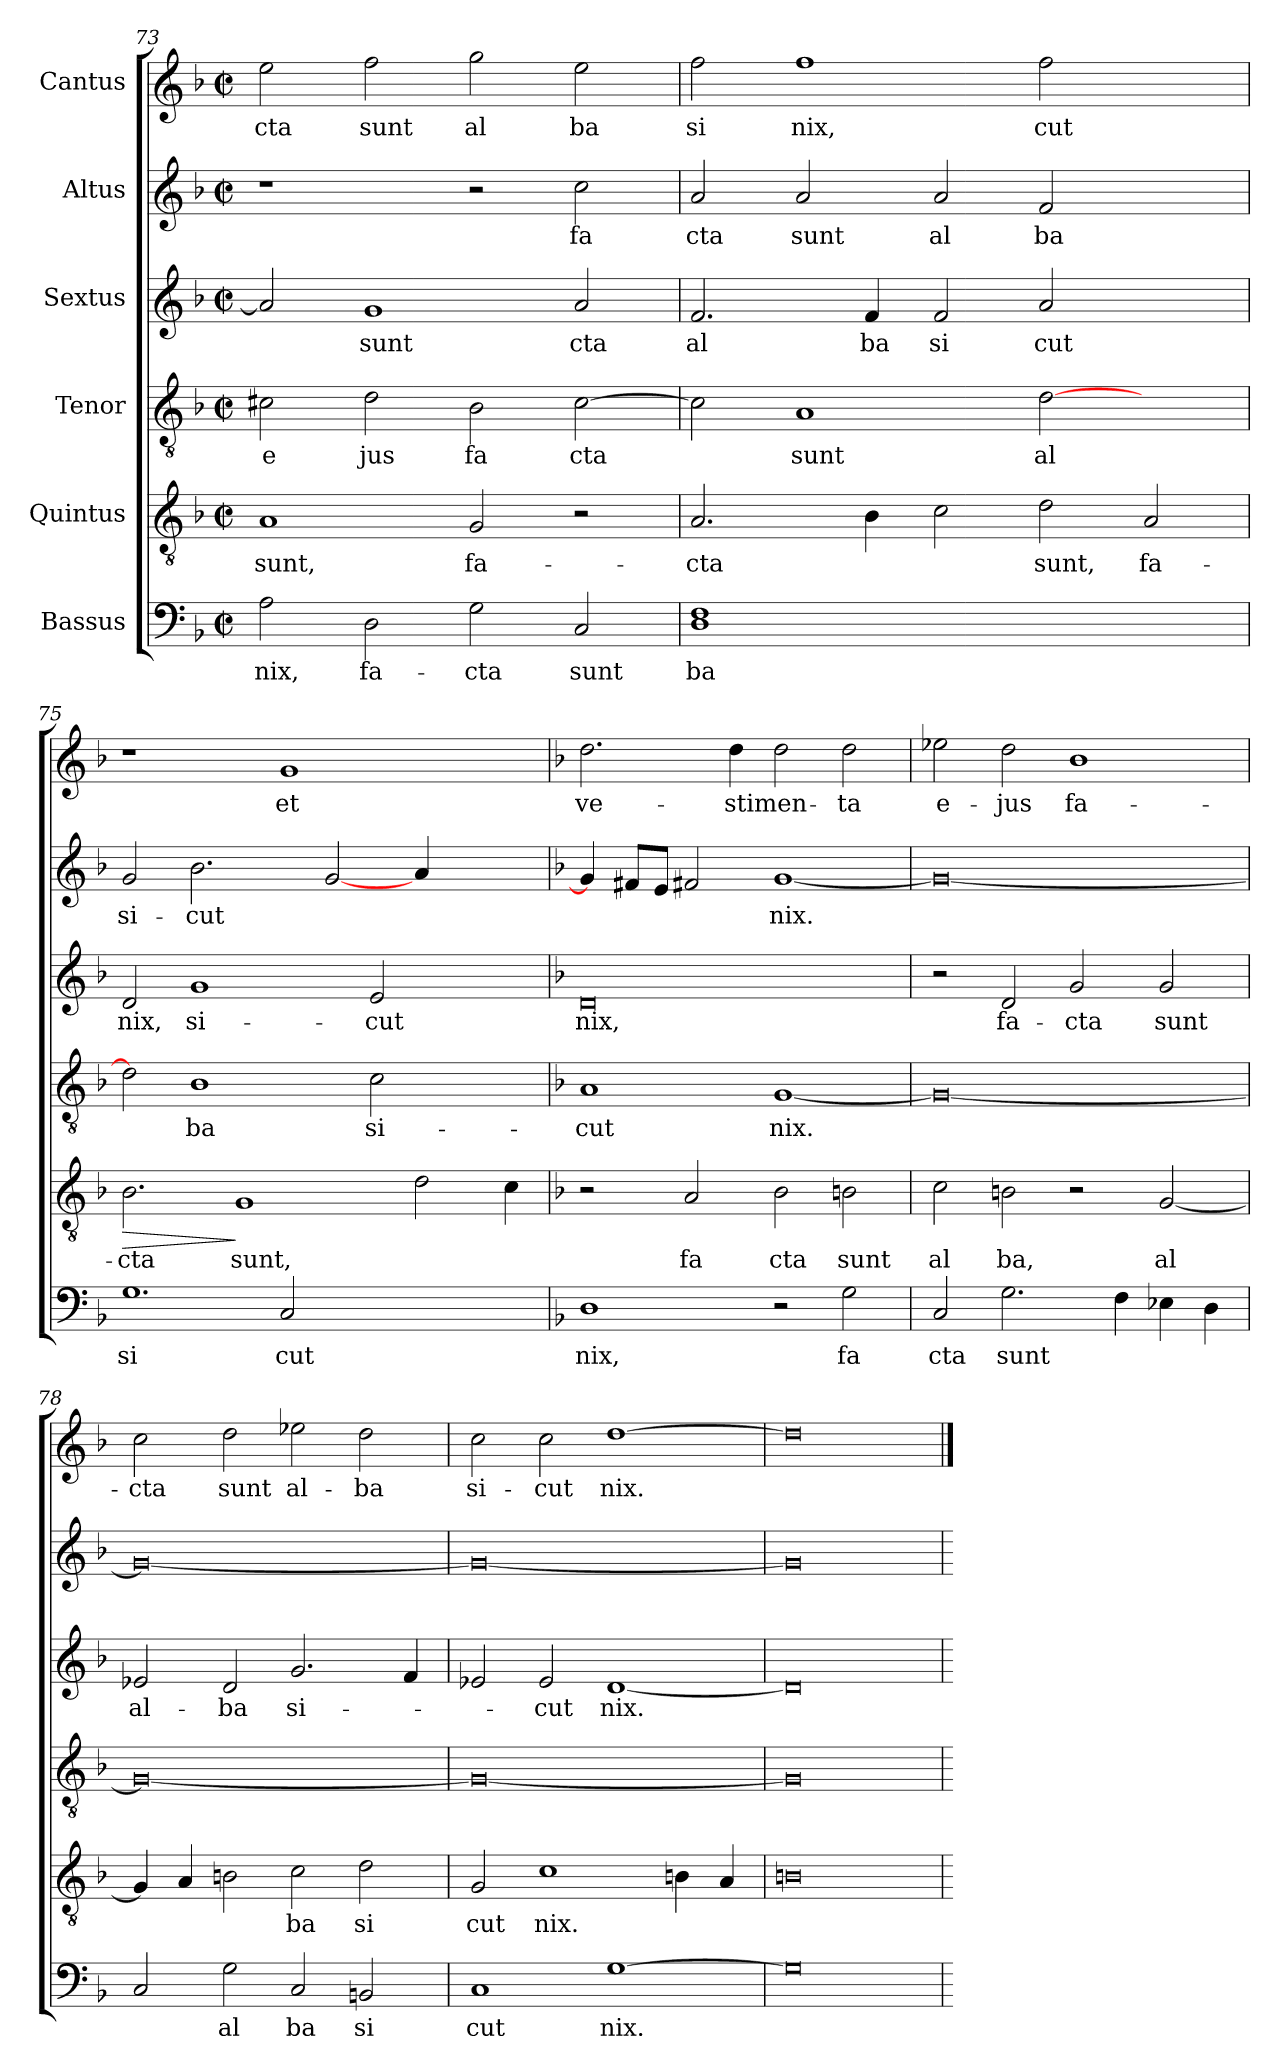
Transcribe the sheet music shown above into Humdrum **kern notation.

**kern	**text	**kern	**text	**dynam	**kern	**text	**kern	**text	**kern	**text	**kern	**text
*part6	*part6	*part5	*part5	*part5	*part4	*part4	*part3	*part3	*part2	*part2	*part1	*part1
*staff6	*staff6	*staff5	*staff5	*staff5	*staff4	*staff4	*staff3	*staff3	*staff2	*staff2	*staff1	*staff1
*I"Bassus	*	*I"Quintus	*	*	*I"Tenor	*	*I"Sextus	*	*I"Altus	*	*I"Cantus	*
*clefF4	*	*clefGv2	*	*	*clefGv2	*	*clefG2	*	*clefG2	*	*clefG2	*
*k[b-]	*	*k[b-]	*	*	*k[b-]	*	*k[b-]	*	*k[b-]	*	*k[b-]	*
*F:	*	*F:	*	*	*F:	*	*F:	*	*F:	*	*F:	*
*M2/2	*	*M2/2	*	*	*M2/2	*	*M2/2	*	*M2/2	*	*M2/2	*
*met(c|)	*	*met(c|)	*	*	*met(c|)	*	*met(c|)	*	*met(c|)	*	*met(c|)	*
=73	=73	=73	=73	=73	=73	=73	=73	=73	=73	=73	=73	=73
!	!LO:LY:b:cj	!	!LO:LY:b:cj	!	!	!LO:LY:b:cj	!	!	!	!	!	!LO:LY:b:cj
2A\	nix,	1A	sunt,	.	2c#\	e	2a/]	.	1r	.	2ee\	cta
!	!LO:LY:b:cj	!	!	!	!	!LO:LY:b:cj	!	!LO:LY:b:cj	!	!	!	!LO:LY:b:cj
2D\	fa-	.	.	.	2d\	jus	1g	sunt	.	.	2ff\	sunt
!	!LO:LY:b:cj	!	!LO:LY:b:cj	!	!	!LO:LY:b:cj	!	!	!	!	!	!LO:LY:b:cj
2G\	-cta	2G/	fa-	.	2B-\	fa	.	.	2r	.	2gg\	al
!	!LO:LY:b:cj	!	!	!	!	!LO:LY:b	!	!LO:LY:b:cj	!	!LO:LY:b:cj	!	!LO:LY:b:cj
2C/	sunt	2r	.	.	[>2c#\	cta	2a/	cta	2cc\	fa	2ee\	ba
=74	=74	=74	=74	=74	=74	=74	=74	=74	=74	=74	=74	=74
!	!LO:LY:b:cj	!	!LO:LY:b	!	!	!	!	!LO:LY:b:cj	!	!LO:LY:b:cj	!	!LO:LY:b:cj
1F 1D	-ba	2.A/	-cta	.	2c#\]	.	2.f/	al	2a/	cta	2ff\	si
!	!	!	!	!	!	!LO:LY:b:cj	!	!	!	!LO:LY:b:cj	!	!LO:LY:b:cj
.	.	.	.	.	1A	sunt	.	.	2a/	sunt	1ff	nix,
!	!	!	!	!	!	!	!	!LO:LY:b:cj	!	!	!	!
.	.	4B-<\	.	.	.	.	4f/	ba	.	.	.	.
!	!	!	!	!	!	!	!	!LO:LY:b:cj	!	!LO:LY:b:cj	!	!
1.ryy	.	2c\	.	.	.	.	2f/	si	2a/	al	.	.
!	!	!	!LO:LY:b:cj	!	!	!LO:LY:b:cj	!	!LO:LY:b:cj	!	!LO:LY:b:cj	!	!LO:LY:b:cj
.	.	2d\	sunt,	.	[>2d\	al	2a/	cut	2f/	ba	2ff\	cut
!	!	!	!LO:LY:b:cj	!	!	!	!	!	!	!	!	!
.	.	2A/	fa-	.	2ryy	.	2ryy	.	2ryy	.	2ryy	.
!!LO:LB:g=z
=75	=75	=75	=75	=75	=75	=75	=75	=75	=75	=75	=75	=75
!LO:N:vis=1.	!LO:LY:b:cj	!	!LO:LY:b	!LO:HP:b	!	!	!	!LO:LY:b:cj	!	!LO:LY:b:cj	!	!
1G	si	2.B-\	-cta	>	2d\]	.	2d/	nix,	2g/	si-	1r	.
!	!	!	!	!	!	!LO:LY:b:cj	!	!LO:LY:b:cj	!	!LO:LY:b	!	!
.	.	.	.	.	1B-	ba	1g	si-	2.b-\	-cut	.	.
!	!	!	!LO:LY:b:cj	!	!	!	!	!	!	!	!	!
.	.	1G	sunt,	]	.	.	.	.	.	.	.	.
!	!LO:LY:b:cj	!	!	!	!	!	!	!	!	!	!	!LO:LY:b:cj
2C/	cut	.	.	.	.	.	.	.	.	.	1g	et
.	.	.	.	.	.	.	.	.	[<2g/	.	.	.
!	!	!	!	!	!	!LO:LY:b:cj	!	!LO:LY:b:cj	!	!	!	!
1ryy	.	.	.	.	2c\	si-	2e/	-cut	.	.	.	.
.	.	2d\	.	.	.	.	.	.	4a/	.	.	.
.	.	.	.	.	2ryy	.	2ryy	.	2ryy	.	2ryy	.
.	.	4c<\	.	.	.	.	.	.	.	.	.	.
=76	=76	=76	=76	=76	=76	=76	=76	=76	=76	=76	=76	=76
*	*	*	*	*	*	*	*k[b-]	*	*	*	*	*
*	*	*	*	*	*	*	*F:	*	*	*	*	*
!	!LO:LY:b:cj	!	!	!	!	!LO:LY:b:cj	!	!LO:LY:b:cj	!	!	!	!LO:LY:b:cj
1D	nix,	2r	.	.	1A	-cut	0d	nix,	4g/]	.	2.dd\	ve-
.	.	.	.	.	.	.	.	.	8f#/L	.	.	.
.	.	.	.	.	.	.	.	.	8e/J	.	.	.
!	!	!	!LO:LY:b:cj	!	!	!	!	!	!	!	!	!
.	.	2A/	fa	.	.	.	.	.	2f#X/	.	.	.
!	!	!	!	!	!	!	!	!	!	!	!	!LO:LY:b
.	.	.	.	.	.	.	.	.	.	.	4dd\	-stimen-
!	!	!	!LO:LY:b:cj	!	!	!LO:LY:b	!	!	!	!LO:LY:b	!	!
2r	.	2B-\	cta	.	[<1G	nix.	.	.	[<1g	nix.	2dd\	.
!	!LO:LY:b:cj	!	!LO:LY:b:cj	!	!	!	!	!	!	!	!	!LO:LY:b:cj
2G\	fa	2Bn\	sunt	.	.	.	.	.	.	.	2dd\	-ta
=77	=77	=77	=77	=77	=77	=77	=77	=77	=77	=77	=77	=77
!	!LO:LY:b:cj	!	!LO:LY:b:cj	!	!	!	!	!	!	!	!	!LO:LY:b:cj
2C/	cta	2c\	al	.	0G_<	.	2r	.	0g_<	.	2ee-\	e-
!	!LO:LY:b	!	!LO:LY:b:cj	!	!	!	!	!LO:LY:b:cj	!	!	!	!LO:LY:b:cj
2.G\	sunt	2Bn\	ba,	.	.	.	2d/	fa-	.	.	2dd\	-jus
!	!	!	!	!	!	!	!	!LO:LY:b:cj	!	!	!	!LO:LY:b:cj
.	.	2r	.	.	.	.	2g/	-cta	.	.	1b-	fa-
4F\	.	.	.	.	.	.	.	.	.	.	.	.
!	!	!	!LO:LY:b:cj	!	!	!	!	!LO:LY:b:cj	!	!	!	!
4E-X\	.	[<2G/	al	.	.	.	2g/	sunt	.	.	.	.
4D\	.	.	.	.	.	.	.	.	.	.	.	.
=78	=78	=78	=78	=78	=78	=78	=78	=78	=78	=78	=78	=78
!	!	!	!	!	!	!	!	!LO:LY:b:cj	!	!	!	!LO:LY:b:cj
2C/	.	4G/]	.	.	0G_<	.	2e-/	al-	0g_<	.	2cc\	-cta
.	.	4A/	.	.	.	.	.	.	.	.	.	.
!	!LO:LY:b:cj	!	!	!	!	!	!	!LO:LY:b:cj	!	!	!	!LO:LY:b:cj
2G\	al	2Bn\	.	.	.	.	2d/	-ba	.	.	2dd\	sunt
!	!LO:LY:b:cj	!	!LO:LY:b:cj	!	!	!	!	!LO:LY:b:cj	!	!	!	!LO:LY:b:cj
2C/	ba	2c\	ba	.	.	.	2.g/	si-	.	.	2ee-X\	al-
!	!LO:LY:b:cj	!	!LO:LY:b:cj	!	!	!	!	!	!	!	!	!LO:LY:b:cj
2BB/	si	2d\	si	.	.	.	.	.	.	.	2dd\	-ba
.	.	.	.	.	.	.	4f/	.	.	.	.	.
=79	=79	=79	=79	=79	=79	=79	=79	=79	=79	=79	=79	=79
!	!LO:LY:b:cj	!	!LO:LY:b:cj	!	!	!	!	!	!	!	!	!LO:LY:b:cj
1C	cut	2G/	cut	.	0G_<	.	2e-/	.	0g_<	.	2cc\	si-
!	!	!	!LO:LY:b	!	!	!	!	!LO:LY:b:cj	!	!	!	!LO:LY:b:cj
.	.	1c	nix.	.	.	.	2e-/	-cut	.	.	2cc\	-cut
!	!LO:LY:b	!	!	!	!	!	!	!LO:LY:b	!	!	!	!LO:LY:b
[>1G	nix.	.	.	.	.	.	[<1d	nix.	.	.	[>1dd	nix.
.	.	4Bn\	.	.	.	.	.	.	.	.	.	.
.	.	4A/	.	.	.	.	.	.	.	.	.	.
=80	=80	=80	=80	=80	=80	=80	=80	=80	=80	=80	=80	=80
0G]	.	0Bn	.	.	0G]	.	0d]	.	0g]	.	0dd]	.
=	==	=	==	==	=	==	=	==	=	==	==	==
*-	*-	*-	*-	*-	*-	*-	*-	*-	*-	*-	*-	*-
